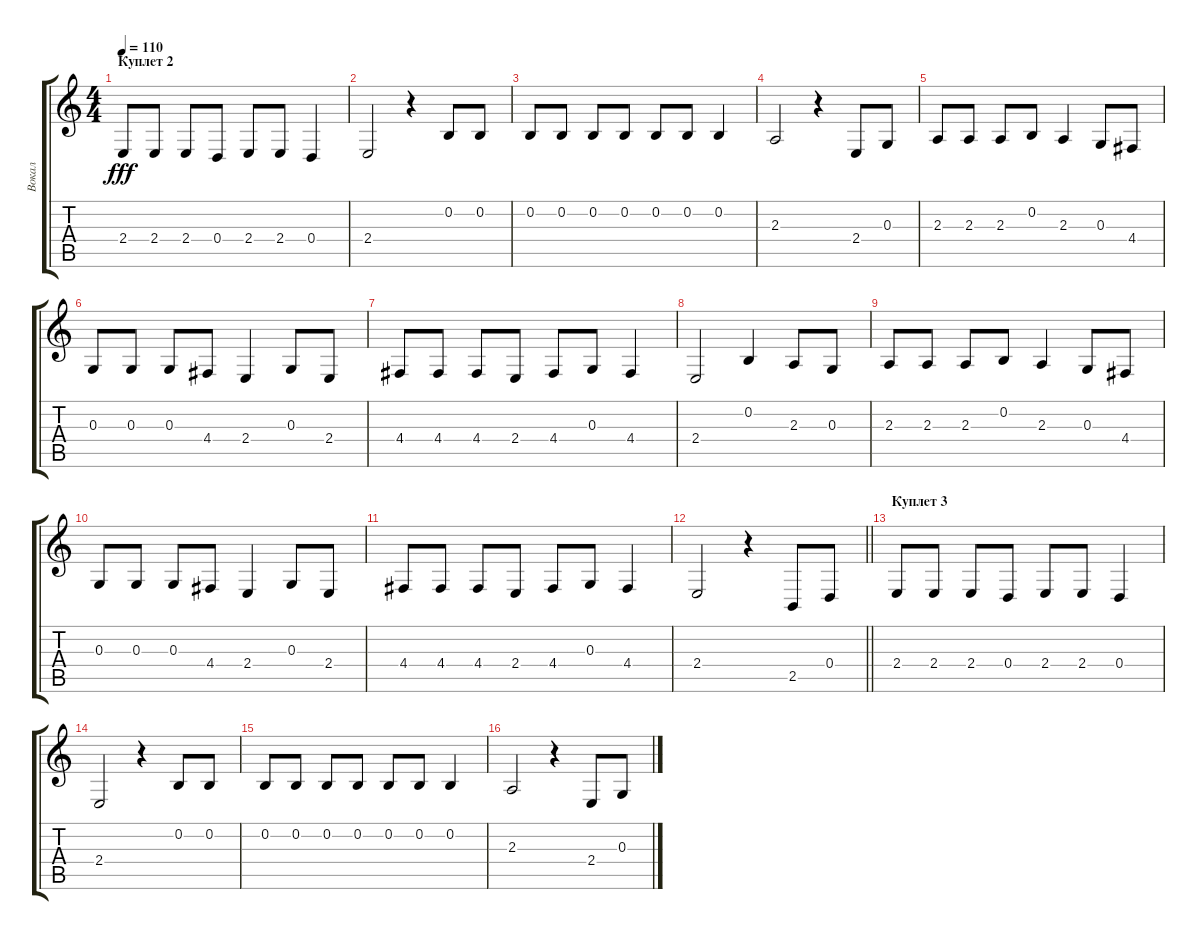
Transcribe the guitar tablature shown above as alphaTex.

\track ("Вокал" "Вокал") {instrument tenorsax}
\staff {score tabs}
\tuning (E4 B3 G3 D3 A2 E2) {hide}
\ts (4 4)
\section ("" "Куплет 2")
\tempo 110
\clef g2
\ks c
2.4.8{dy fff} 2.4.8 2.4.8 0.4.8 2.4.8 2.4.8 0.4.4 |
2.4.2 r.4 0.2.8 0.2.8 |
0.2.8 0.2.8 0.2.8 0.2.8 0.2.8 0.2.8 0.2.4 |
2.3.2 r.4 2.4.8 0.3.8 |
2.3.8 2.3.8 2.3.8 0.2.8 2.3.4 0.3.8 4.4.8 |
0.3.8 0.3.8 0.3.8 4.4.8 2.4.4 0.3.8 2.4.8 |
4.4.8 4.4.8 4.4.8 2.4.8 4.4.8 0.3.8 4.4.4 |
2.4.2 0.2.4 2.3.8 0.3.8 |
2.3.8 2.3.8 2.3.8 0.2.8 2.3.4 0.3.8 4.4.8 |
0.3.8 0.3.8 0.3.8 4.4.8 2.4.4 0.3.8 2.4.8 |
4.4.8 4.4.8 4.4.8 2.4.8 4.4.8 0.3.8 4.4.4 |
\barLineRight lightlight
2.4.2 r.4 2.5.8 0.4.8 |
\section ("" "Куплет 3")
2.4.8 2.4.8 2.4.8 0.4.8 2.4.8 2.4.8 0.4.4 |
2.4.2 r.4 0.2.8 0.2.8 |
0.2.8 0.2.8 0.2.8 0.2.8 0.2.8 0.2.8 0.2.4 |
2.3.2 r.4 2.4.8 0.3.8
